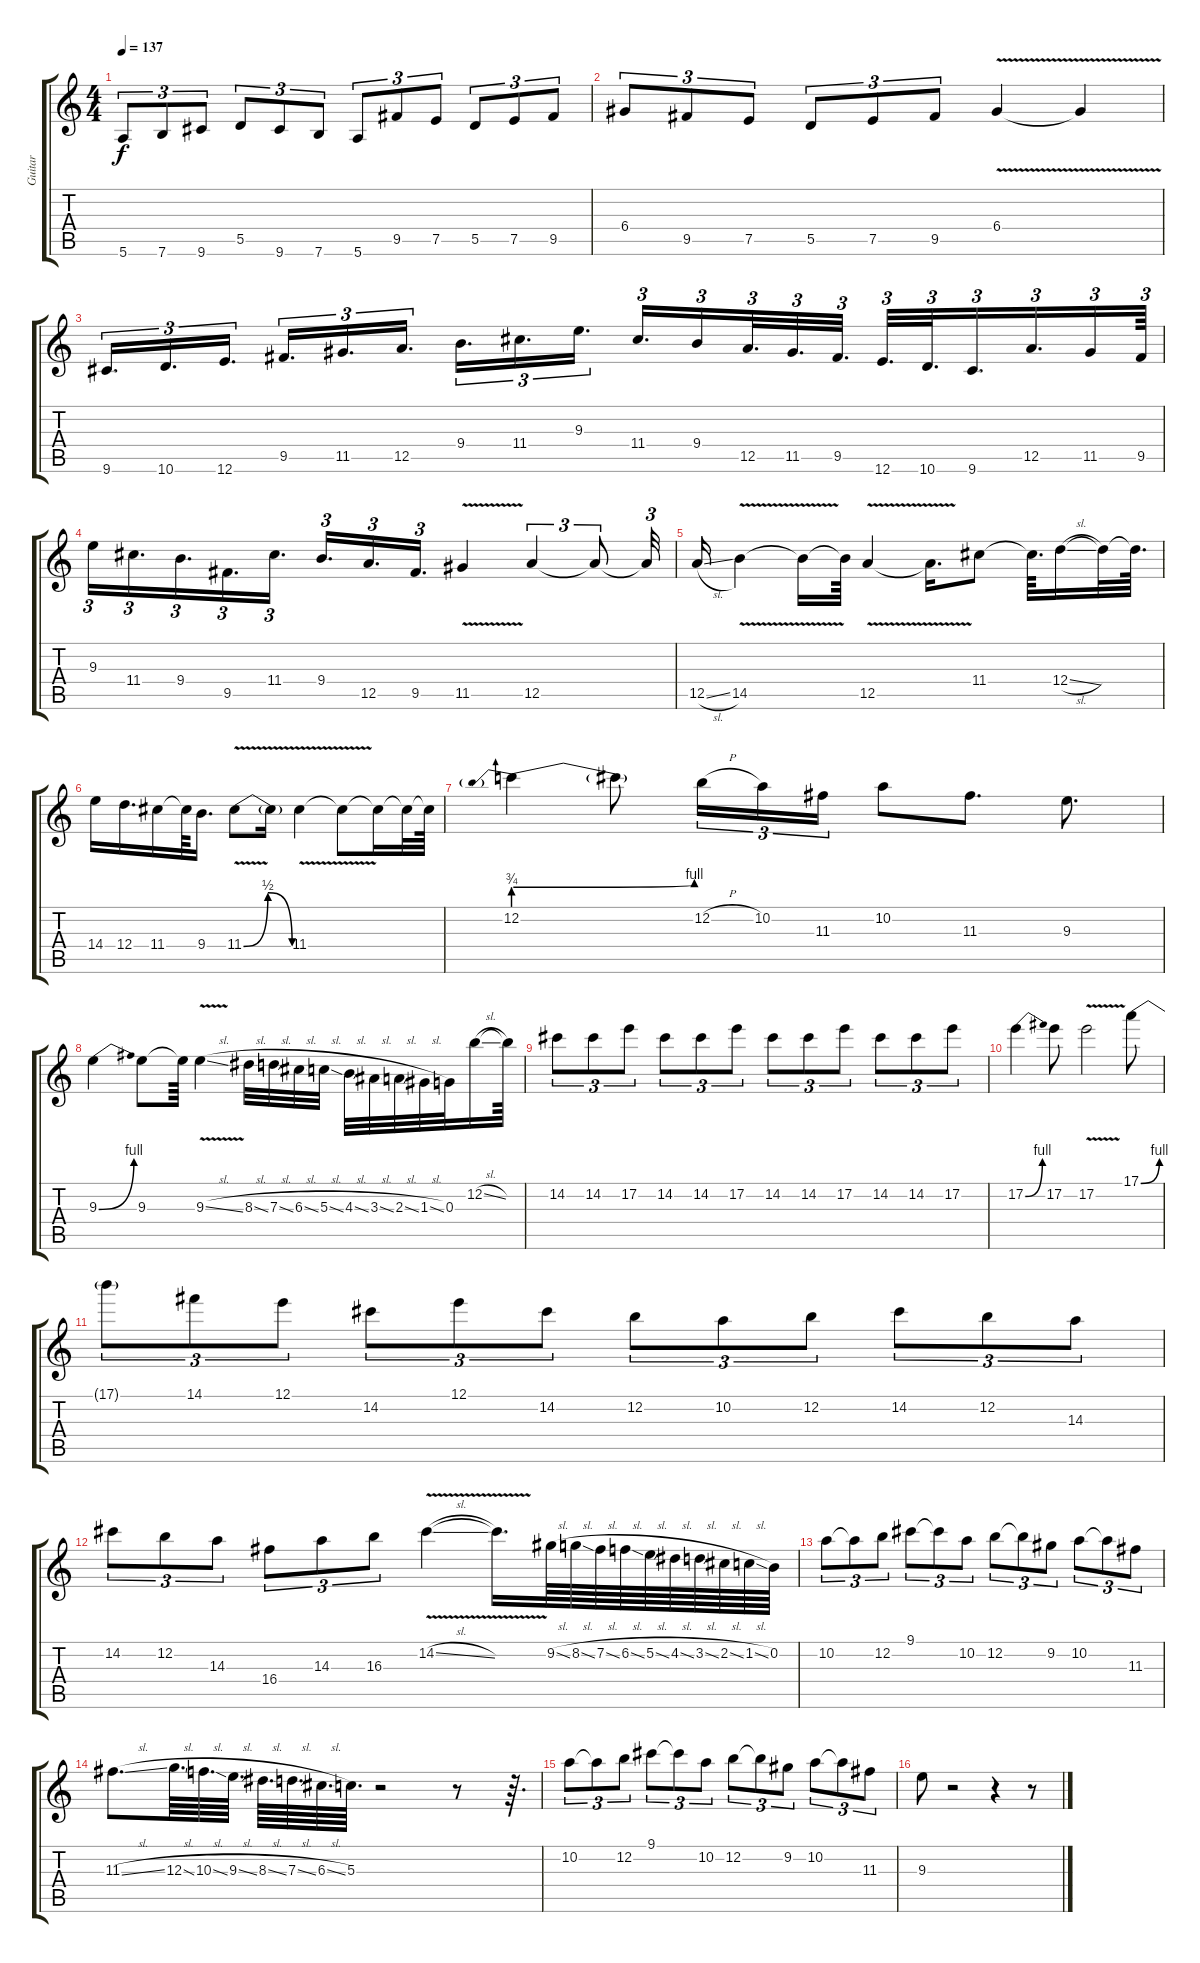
\track ("Guitar" "Guitar") {instrument distortionguitar}
\staff {score tabs}
\tuning (E4 B3 G3 D3 A2 E2) {hide}
\ts (4 4)
\tempo 137
\clef g2
\ks c
5.6.8{tu (3 2) dy f} 7.6.8{tu (3 2)} 9.6.8{tu (3 2)} 5.5.8{tu (3 2)} 9.6.8{tu (3 2)} 7.6.8{tu (3 2)} 5.6.8{tu (3 2)} 9.5.8{tu (3 2)} 7.5.8{tu (3 2)} 5.5.8{tu (3 2)} 7.5.8{tu (3 2)} 9.5.8{tu (3 2)} |
6.4.8{tu (3 2)} 9.5.8{tu (3 2)} 7.5.8{tu (3 2)} 5.5.8{tu (3 2)} 7.5.8{tu (3 2)} 9.5.8{tu (3 2)} 6.4{v}.4 6.4{t}.4 |
9.6.16{d tu (3 2)} 10.6.16{d tu (3 2)} 12.6.16{d tu (3 2)} 9.5.16{d tu (3 2)} 11.5.16{d tu (3 2)} 12.5.16{d tu (3 2)} 9.4.16{d tu (3 2)} 11.4.16{d tu (3 2)} 9.3.16{d tu (3 2)} 11.4.16{d tu (3 2)} 9.4.16{tu (3 2)} 12.5.32{d tu (3 2)} 11.5.32{d tu (3 2)} 9.5.32{d tu (3 2)} 12.6.32{d tu (3 2)} 10.6.32{d tu (3 2)} 9.6.16{d tu (3 2)} 12.5.16{d tu (3 2)} 11.5.16{tu (3 2)} 9.5.64{tu (3 2)} |
9.3.16{tu (3 2)} 11.4.16{d tu (3 2)} 9.4.16{d tu (3 2)} 9.5.16{d tu (3 2)} 11.4.16{d tu (3 2)} 9.4.16{d tu (3 2)} 12.5.16{d tu (3 2)} 9.5.16{d tu (3 2)} 11.5{v}.4 12.5.4{tu (3 2)} 12.5{t}.8{tu (3 2)} 12.5{t}.32{tu (3 2)} |
12.5{sl}.16 14.5{v}.4 14.5{t}.16 14.5{t}.64 12.5{v}.4 12.5{t}.16{d} 11.4.8 11.4{t}.64{d} 12.4{sl}.16 12.4{t}.32 12.4{t}.64{d} |
14.4.16 12.4.16{d} 11.4.16 11.4{t}.64 9.4.16{d} 11.4{be (bendrelease 0 0 15 2 15 2 60 0) v}.8 11.4{t}.16 11.4{v}.4 11.4{t}.8 11.4{t}.16 11.4{t}.32 11.4{t}.64 |
12.2{be (prebendbend 0 3 60 4)}.4 12.2{t}.8 12.2{h}.16{tu (3 2)} 10.2.16{tu (3 2)} 11.3.16{tu (3 2)} 10.2.8 11.3.8{d} 9.3.8{d} |
9.3{be (bend 0 0 60 4)}.4 9.3.8 9.3{t}.64 9.3{v sl}.4 8.3{sl}.32 7.3{sl}.32 6.3{sl}.32 5.3{sl}.32 4.3{sl}.32 3.3{sl}.32 2.3{sl}.32 1.3{sl}.32 0.3.32 12.2{sl}.16 12.2{t}.64 |
14.2.8{tu (3 2)} 14.2.8{tu (3 2)} 17.2.8{tu (3 2)} 14.2.8{tu (3 2)} 14.2.8{tu (3 2)} 17.2.8{tu (3 2)} 14.2.8{tu (3 2)} 14.2.8{tu (3 2)} 17.2.8{tu (3 2)} 14.2.8{tu (3 2)} 14.2.8{tu (3 2)} 17.2.8{tu (3 2)} |
17.2{be (bend 0 0 60 4)}.4 17.2.8 17.2{v}.2 17.1{be (bend 0 0 60 4)}.8 |
17.1{t}.8{tu (3 2)} 14.1.8{tu (3 2)} 12.1.8{tu (3 2)} 14.2.8{tu (3 2)} 12.1.8{tu (3 2)} 14.2.8{tu (3 2)} 12.2.8{tu (3 2)} 10.2.8{tu (3 2)} 12.2.8{tu (3 2)} 14.2.8{tu (3 2)} 12.2.8{tu (3 2)} 14.3.8{tu (3 2)} |
14.2.8{tu (3 2)} 12.2.8{tu (3 2)} 14.3.8{tu (3 2)} 16.4.8{tu (3 2)} 14.3.8{tu (3 2)} 16.3.8{tu (3 2)} 14.2{v sl}.4 14.2{t}.16{d} 9.2{sl}.64 8.2{sl}.64 7.2{sl}.64 6.2{sl}.64 5.2{sl}.64 4.2{sl}.64 3.2{sl}.64 2.2{sl}.64 1.2{sl}.64 0.2.64 |
10.2.8{tu (3 2)} 10.2{t}.8{tu (3 2)} 12.2.8{tu (3 2)} 9.1.8{tu (3 2)} 9.1{t}.8{tu (3 2)} 10.2.8{tu (3 2)} 12.2.8{tu (3 2)} 12.2{t}.8{tu (3 2)} 9.2.8{tu (3 2)} 10.2.8{tu (3 2)} 10.2{t}.8{tu (3 2)} 11.3.8{tu (3 2)} |
11.3{sl}.8{d} 12.3{sl}.64{d} 10.3{sl}.64{d} 9.3{sl}.64{d} 8.3{sl}.64{d} 7.3{sl}.64{d} 6.3{sl}.64{d} 5.3.64{d} r.2 r.8 r.64{d} |
10.2.8{tu (3 2)} 10.2{t}.8{tu (3 2)} 12.2.8{tu (3 2)} 9.1.8{tu (3 2)} 9.1{t}.8{tu (3 2)} 10.2.8{tu (3 2)} 12.2.8{tu (3 2)} 12.2{t}.8{tu (3 2)} 9.2.8{tu (3 2)} 10.2.8{tu (3 2)} 10.2{t}.8{tu (3 2)} 11.3.8{tu (3 2)} |
9.3.8 r.2 r.4 r.8
